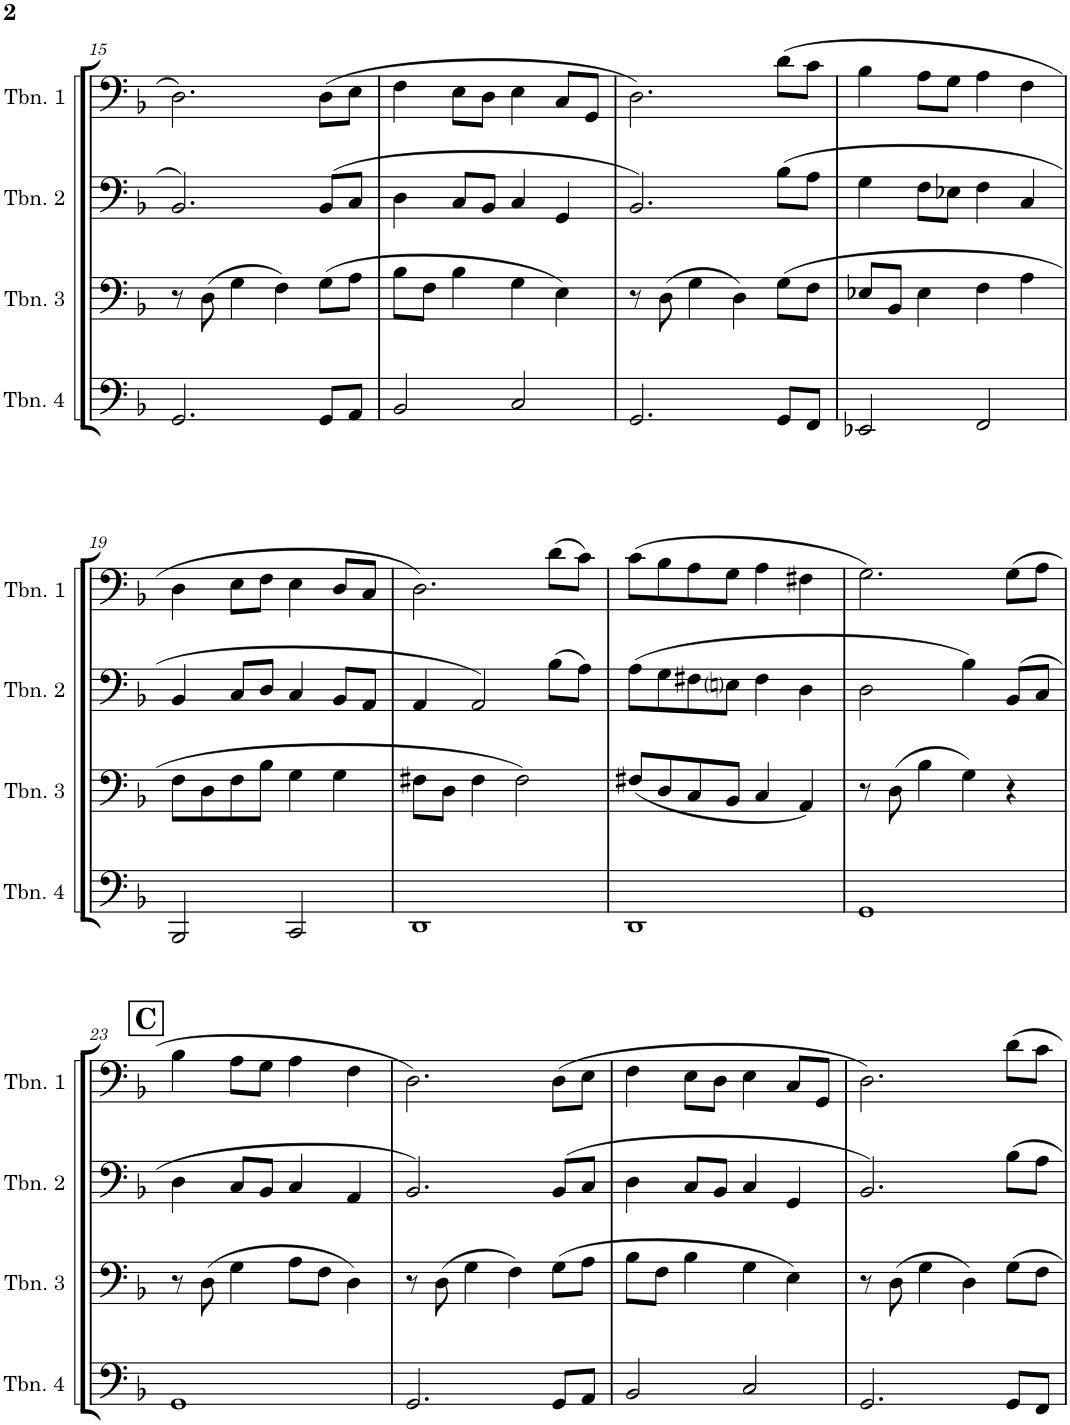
**kern	**kern	**kern	**kern
*part4	*part3	*part2	*part1
*staff4	*staff3	*staff2	*staff1
*I"Trombone 4	*I"Trombone 3	*I"Trombone 2	*I"Trombone 1
*I'Tbn. 4	*I'Tbn. 3	*I'Tbn. 2	*I'Tbn. 1
!!LO:PB:g=z
*clefF4	*clefF4	*clefF4	*clefF4
*k[b-]	*k[b-]	*k[b-]	*k[b-]
*M4/4	*M4/4	*M4/4	*M4/4
=15	=15	=15	=15
2.GG/	8r	2.BB-/	2.D\
.	(8D\	.	.
.	4G\	.	.
.	4F\)	.	.
8GG/L	(8G\L	(8BB-/L	(8D\L
8AA/J	8A\J	8C/J	8E\J
=16	=16	=16	=16
2BB-/	8B-\L	4D\	4F\
.	8F\J	.	.
.	4B-\	8C/L	8E\L
.	.	8BB-/J	8D\J
2C/	4G\	4C/	4E\
.	4E\)	4GG/	8C/L
.	.	.	8GG/J
=17	=17	=17	=17
2.GG/	8r	2.BB-/)	2.D\)
.	(8D\	.	.
.	4G\	.	.
.	4D\)	.	.
8GG/L	(8G\L	(8B-\L	(8d\L
8FF/J	8F\J	8A\J	8c\J
=18	=18	=18	=18
2EE-X/	8E-X/L	4G\	4B-\
.	8BB-/J	.	.
.	4E-\	8F\L	8A\L
.	.	8E-X\J	8G\J
2FF/	4F\	4F\	4A\
.	4A\	4C/	4F\
!!LO:LB:g=z
=19	=19	=19	=19
2BBB-/	8F\L	4BB-/	4D\
.	8D\	.	.
.	8F\	8C/L	8E\L
.	8B-\J	8D/J	8F\J
2CC/	4G\	4C/	4E\
.	4G\	8BB-/L	8D/L
.	.	8AA/J	8C/J
=20	=20	=20	=20
1DD	8F#X\L	4AA/	2.D\)
.	8D\J	.	.
.	4F#\	2AA/)	.
.	2F#\)	.	.
.	.	(8B-\L	(8d\L
.	.	8A\J)	8c\J)
=21	=21	=21	=21
1DD	(8F#X/L	(8A\L	(8c\L
.	8D/	8G\	8B-\
.	8C/	8F#X\	8A\
.	8BB-/J	8Eni\J	8G\J
.	4C/	4F#\	4A\
.	4AA/)	4D\	4F#X\
=22	=22	=22	=22
1GG	8r	2D\	2.G\)
.	(8D\	.	.
.	4B-\	.	.
.	4G\)	4B-\)	.
.	4r	(8BB-/L	(8G\L
.	.	8C/J	8A\J
!!LO:LB:g=z
!!LO:REH:place=s1:a:B:cj:fs=14:t=C
=23	=23	=23	=23
1GG	8r	4D\	4B-\
.	(8D\	.	.
.	4G\	8C/L	8A\L
.	.	8BB-/J	8G\J
.	8A\L	4C/	4A\
.	8F\J	.	.
.	4D\)	4AA/	4F\
=24	=24	=24	=24
2.GG/	8r	2.BB-/)	2.D\)
.	(8D\	.	.
.	4G\	.	.
.	4F\)	.	.
8GG/L	(8G\L	(8BB-/L	(8D\L
8AA/J	8A\J	8C/J	8E\J
=25	=25	=25	=25
2BB-/	8B-\L	4D\	4F\
.	8F\J	.	.
.	4B-\	8C/L	8E\L
.	.	8BB-/J	8D\J
2C/	4G\	4C/	4E\
.	4E\)	4GG/	8C/L
.	.	.	8GG/J
=26	=26	=26	=26
2.GG/	8r	2.BB-/)	2.D\)
.	(8D\	.	.
.	4G\	.	.
.	4D\)	.	.
8GG/L	8G\L	8B-\L	8d\L
8FF/J	8F\J	8A\J	8c\J
=	=	=	=
*-	*-	*-	*-
